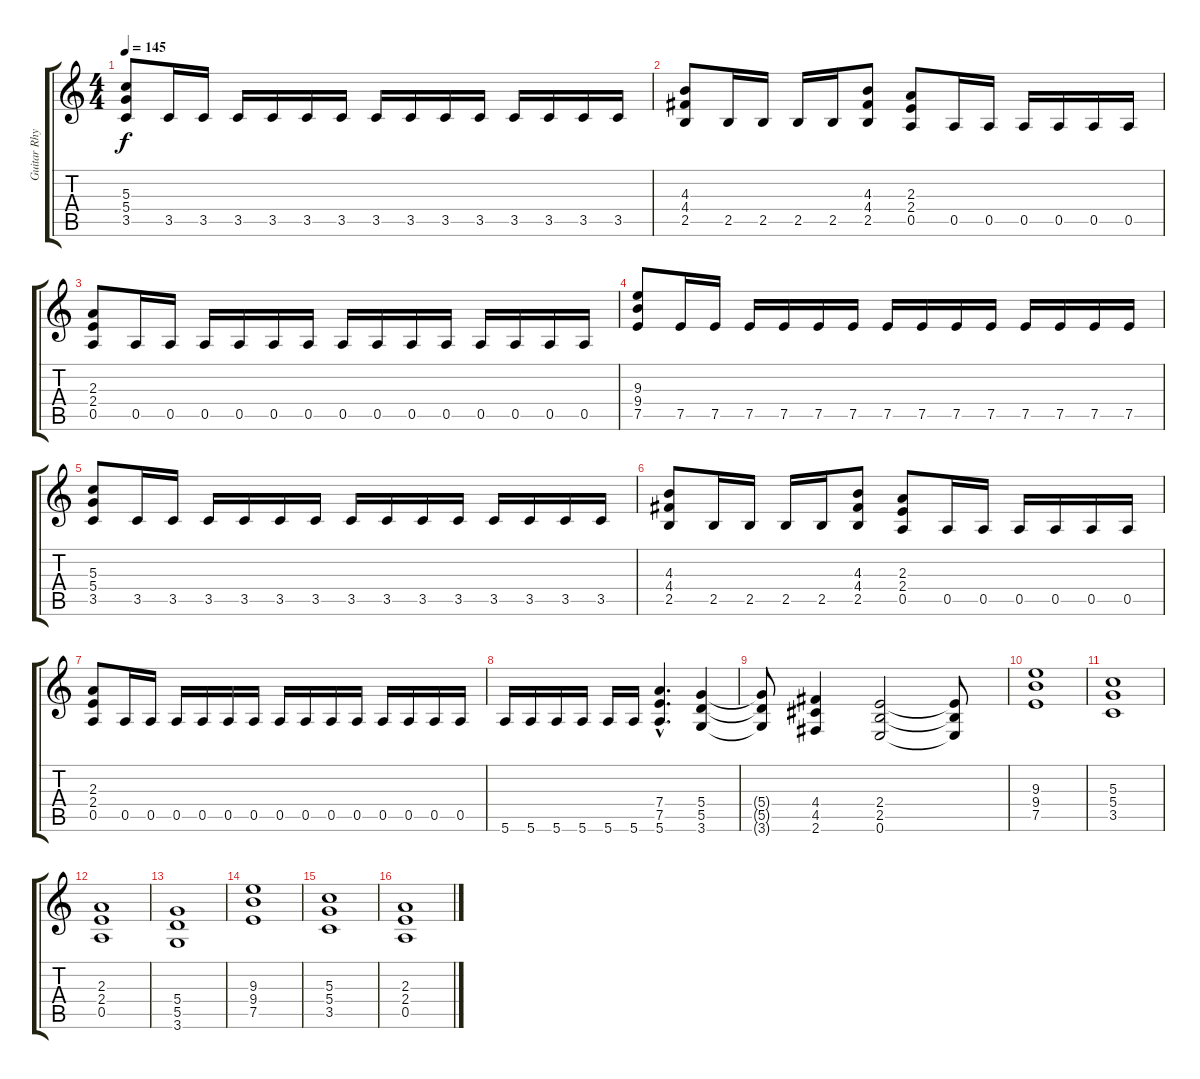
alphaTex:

\track ("Guitar Rhythm" "Guitar Rhy") {instrument distortionguitar}
\staff {score tabs}
\tuning (E4 B3 G3 D3 A2 E2) {hide}
\ts (4 4)
\tempo 145
\clef g2
\ks c
(5.3 5.4 3.5).8{dy f} 3.5.16 3.5.16 3.5.16 3.5.16 3.5.16 3.5.16 3.5.16 3.5.16 3.5.16 3.5.16 3.5.16 3.5.16 3.5.16 3.5.16 |
(4.3 4.4 2.5).8 2.5.16 2.5.16 2.5.16 2.5.16 (4.3 4.4 2.5).8 (2.3 2.4 0.5).8 0.5.16 0.5.16 0.5.16 0.5.16 0.5.16 0.5.16 |
(2.3 2.4 0.5).8 0.5.16 0.5.16 0.5.16 0.5.16 0.5.16 0.5.16 0.5.16 0.5.16 0.5.16 0.5.16 0.5.16 0.5.16 0.5.16 0.5.16 |
(9.3 9.4 7.5).8 7.5.16 7.5.16 7.5.16 7.5.16 7.5.16 7.5.16 7.5.16 7.5.16 7.5.16 7.5.16 7.5.16 7.5.16 7.5.16 7.5.16 |
(5.3 5.4 3.5).8 3.5.16 3.5.16 3.5.16 3.5.16 3.5.16 3.5.16 3.5.16 3.5.16 3.5.16 3.5.16 3.5.16 3.5.16 3.5.16 3.5.16 |
(4.3 4.4 2.5).8 2.5.16 2.5.16 2.5.16 2.5.16 (4.3 4.4 2.5).8 (2.3 2.4 0.5).8 0.5.16 0.5.16 0.5.16 0.5.16 0.5.16 0.5.16 |
(2.3 2.4 0.5).8 0.5.16 0.5.16 0.5.16 0.5.16 0.5.16 0.5.16 0.5.16 0.5.16 0.5.16 0.5.16 0.5.16 0.5.16 0.5.16 0.5.16 |
5.6.16 5.6.16 5.6.16 5.6.16 5.6.16 5.6.16 (7.4{hac} 7.5{hac} 5.6{hac}).4{d} (5.4 5.5 3.6).4 |
(5.4{t} 5.5{t} 3.6{t}).8 (4.4 4.5 2.6).4 (2.4 2.5 0.6).2 (2.4{t} 2.5{t} 0.6{t}).8 |
(9.3 9.4 7.5).1 |
(5.3 5.4 3.5).1 |
(2.3 2.4 0.5).1 |
(5.4 5.5 3.6).1 |
(9.3 9.4 7.5).1 |
(5.3 5.4 3.5).1 |
(2.3 2.4 0.5).1
